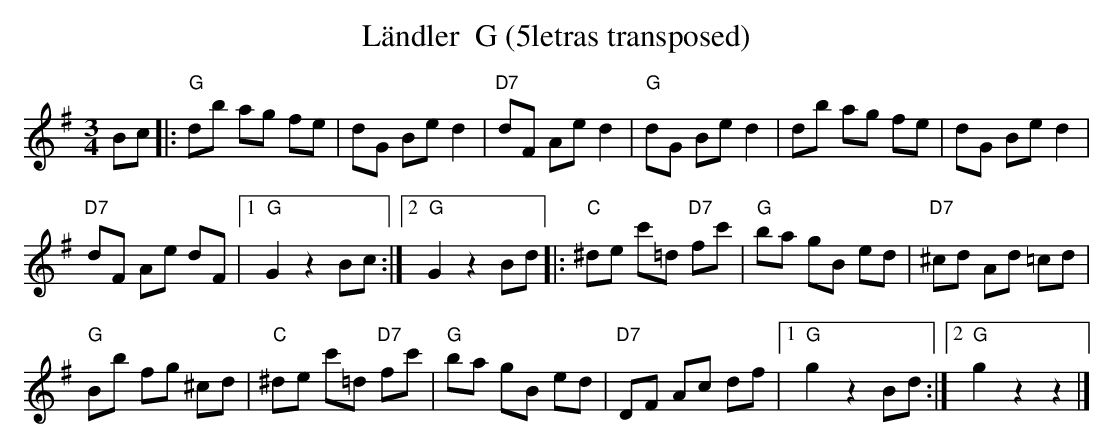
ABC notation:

X:1
T:L\"andler  G (5letras transposed)
M:3/4
L:1/8
K:G transpose=3 %%MIDI gchordon
Bc |: "G"db ag fe | dG Bed2 | "D7"dF Aed2 | "G"dG Bed2 | db ag fe | dG Bed2 |
"D7"dF Ae dF |1 "G"G2z2Bc :|2 "G"G2z2Bd |:  "C"^de c'=d "D7"fc' | "G"ba gB ed | "D7"^cd Ad =cd |
"G"Bb fg ^cd | "C"^de c'=d "D7"fc' | "G"ba gB ed | "D7"DF Ac df |1 "G"g2z2Bd :|2 "G"g2z2z2 |]
